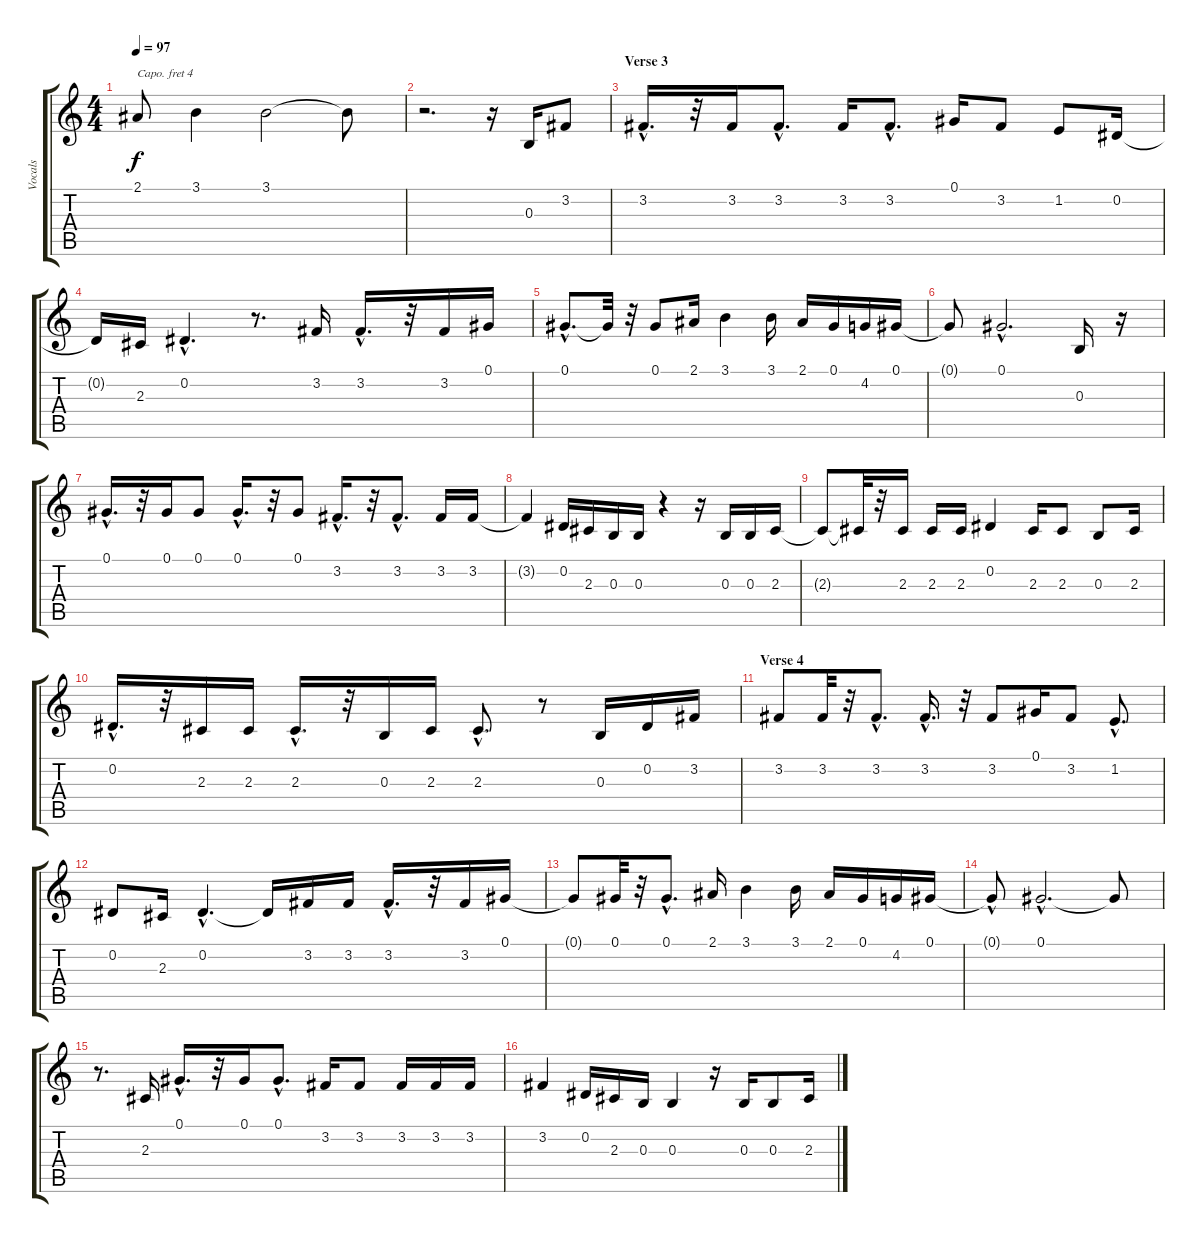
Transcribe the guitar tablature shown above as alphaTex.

\track ("Vocals" "Vocals") {instrument pad1newage}
\staff {score tabs}
\capo 4
\tuning (E4 B3 G3 D3 A2 E2) {hide}
\ts (4 4)
\tempo 97
\clef g2
\ks c
2.1.8{dy f} 3.1.4 3.1.2 3.1{t}.8 |
r.2{d} r.16 0.3.16 3.2.8 |
\section ("" "Verse 3")
3.2{hac}.16{d} r.32 3.2.16 3.2{hac}.8{d} 3.2.16 3.2{hac}.8{d} 0.1.16 3.2.8 1.2.8 0.2.16 |
0.2{t}.16 2.3.16 0.2{hac}.4{d} r.8{d} 3.2.16 3.2{hac}.16{d} r.32 3.2.16 0.1.16 |
0.1{hac}.8{d} 0.1{t}.32 r.32 0.1.8 2.1.16 3.1.4 3.1.16 2.1.16 0.1.16 4.2.16 0.1.16 |
0.1{t}.8 0.1{hac}.2{d} 0.3.16 r.16 |
0.1{hac}.16{d} r.32 0.1.16 0.1.8 0.1{hac}.16{d} r.32 0.1.8 3.2{hac}.16{d} r.32 3.2{hac}.8{d} 3.2.16 3.2.16 |
3.2{t}.4 0.2.16 2.3.16 0.3.16 0.3.16 r.4 r.16 0.3.16 0.3.16 2.3.16 |
2.3{t}.8 2.3{t}.32 r.32 2.3.16 2.3.16 2.3.16 0.2.4 2.3.16 2.3.8 0.3.8 2.3.16 |
0.2{hac}.16{d} r.32 2.3.16 2.3.16 2.3{hac}.16{d} r.32 0.3.16 2.3.16 2.3{hac}.8{d} r.8 0.3.16 0.2.16 3.2.16 |
\section ("" "Verse 4")
3.2.8 3.2.32 r.32 3.2{hac}.8{d} 3.2{hac}.16{d} r.32 3.2.8 0.1.16 3.2.8 1.2{hac}.8{d} |
0.2.8 2.3.16 0.2{hac}.4{d} 0.2{t}.16 3.2.16 3.2.16 3.2{hac}.16{d} r.32 3.2.16 0.1.16 |
0.1{t}.8 0.1.32 r.32 0.1{hac}.8{d} 2.1.16 3.1.4 3.1.16 2.1.16 0.1.16 4.2.16 0.1.16 |
0.1{hac t}.8 0.1{hac}.2{d} 0.1{t}.8 |
r.8{d} 2.3.16 0.1{hac}.16{d} r.32 0.1.16 0.1{hac}.8{d} 3.2.16 3.2.8 3.2.16 3.2.16 3.2.16 |
3.2.4 0.2.16 2.3.16 0.3.16 0.3.4 r.16 0.3.16 0.3.8 2.3.16
